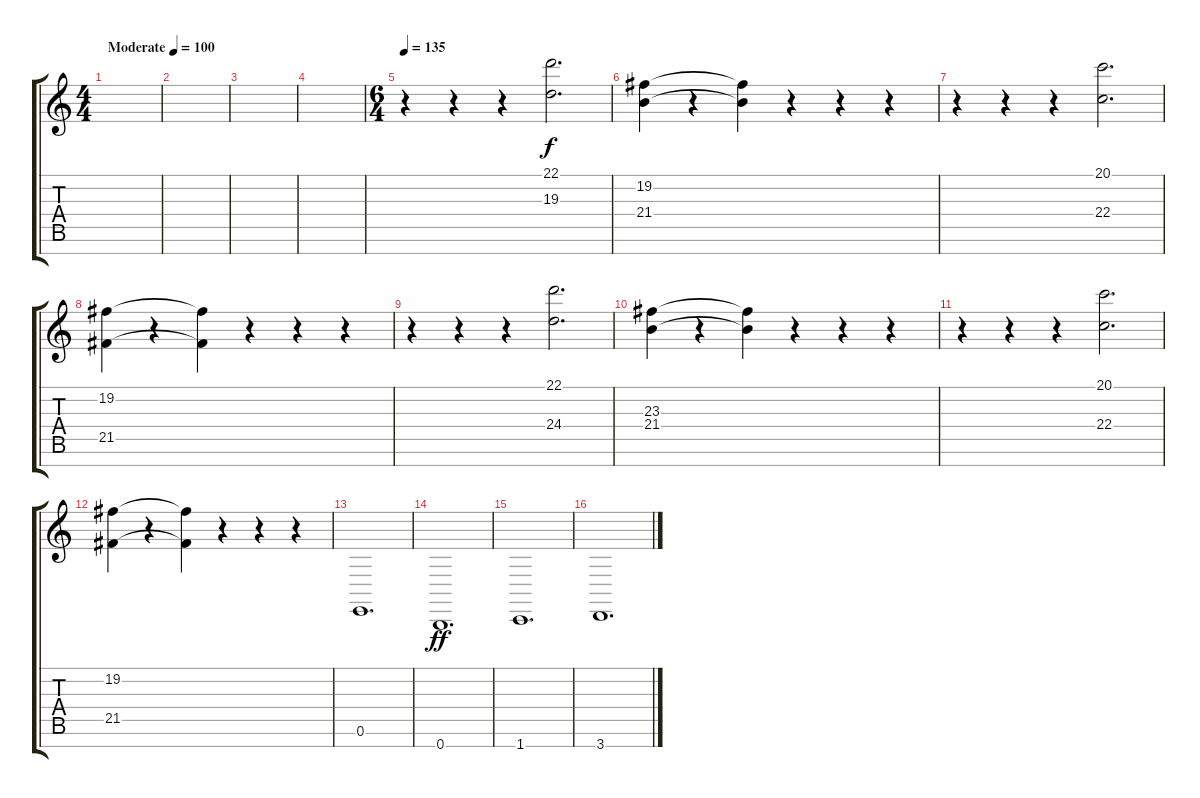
\track "" {instrument stringensemble1}
\staff {score tabs}
\tuning (E4 B3 G3 D3 A2 E2 B1) {hide}
\ts (4 4)
\tempo (100 "Moderate")
\clef g2
\ks c
|
|
|
|
\ts (6 4)
\tempo 135
r.4 r.4 r.4 (22.1 19.3).2{d} |
(19.2 21.4).4 r.4 (19.2{t} 21.4{t}).4 r.4 r.4 r.4 |
r.4 r.4 r.4 (20.1 22.4).2{d} |
(19.2 21.5).4 r.4 (19.2{t} 21.5{t}).4 r.4 r.4 r.4 |
r.4 r.4 r.4 (22.1 24.4).2{d} |
(23.3 21.4).4 r.4 (23.3{t} 21.4{t}).4 r.4 r.4 r.4 |
r.4 r.4 r.4 (20.1 22.4).2{d} |
(19.2 21.5).4 r.4 (19.2{t} 21.5{t}).4 r.4 r.4 r.4 |
0.6.1{d volume 13} |
0.7.1{d dy ff} |
1.7.1{d} |
3.7.1{d}
